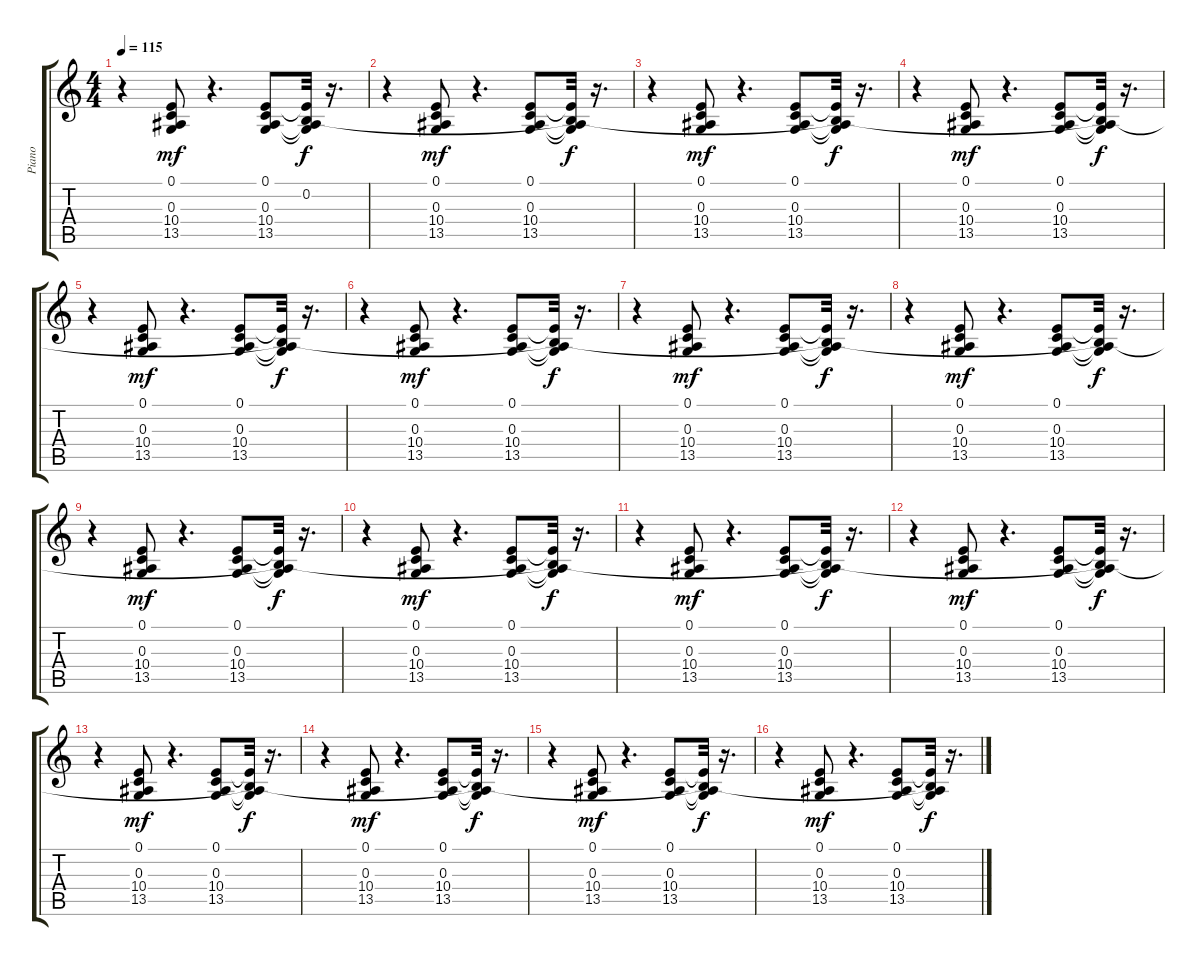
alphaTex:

\track ("Piano" "Piano") {instrument acousticgrandpiano}
\staff {score tabs}
\tuning (E4 B3 G3 D3 A2 E2) {hide}
\ts (4 4)
\tempo 115
\clef g2
\ks c
r.4{dy f} (0.1 0.3 10.4 13.5).8{dy mf} r.4{d} (0.1 0.3 10.4 13.5).8 (0.1{t} 0.2{t} 0.3{t} 13.5{t}).32{dy f} r.16{d} |
r.4 (0.1 0.3 10.4 13.5).8{dy mf} r.4{d} (0.1 0.3 10.4 13.5).8 (0.1{t} 0.2{t} 0.3{t} 13.5{t}).32{dy f} r.16{d} |
r.4 (0.1 0.3 10.4 13.5).8{dy mf} r.4{d} (0.1 0.3 10.4 13.5).8 (0.1{t} 0.2{t} 0.3{t} 13.5{t}).32{dy f} r.16{d} |
r.4 (0.1 0.3 10.4 13.5).8{dy mf} r.4{d} (0.1 0.3 10.4 13.5).8 (0.1{t} 0.2{t} 0.3{t} 13.5{t}).32{dy f} r.16{d} |
r.4 (0.1 0.3 10.4 13.5).8{dy mf} r.4{d} (0.1 0.3 10.4 13.5).8 (0.1{t} 0.2{t} 0.3{t} 13.5{t}).32{dy f} r.16{d} |
r.4 (0.1 0.3 10.4 13.5).8{dy mf} r.4{d} (0.1 0.3 10.4 13.5).8 (0.1{t} 0.2{t} 0.3{t} 13.5{t}).32{dy f} r.16{d} |
r.4 (0.1 0.3 10.4 13.5).8{dy mf} r.4{d} (0.1 0.3 10.4 13.5).8 (0.1{t} 0.2{t} 0.3{t} 13.5{t}).32{dy f} r.16{d} |
r.4 (0.1 0.3 10.4 13.5).8{dy mf} r.4{d} (0.1 0.3 10.4 13.5).8 (0.1{t} 0.2{t} 0.3{t} 13.5{t}).32{dy f} r.16{d} |
r.4 (0.1 0.3 10.4 13.5).8{dy mf} r.4{d} (0.1 0.3 10.4 13.5).8 (0.1{t} 0.2{t} 0.3{t} 13.5{t}).32{dy f} r.16{d} |
r.4 (0.1 0.3 10.4 13.5).8{dy mf} r.4{d} (0.1 0.3 10.4 13.5).8 (0.1{t} 0.2{t} 0.3{t} 13.5{t}).32{dy f} r.16{d} |
r.4 (0.1 0.3 10.4 13.5).8{dy mf} r.4{d} (0.1 0.3 10.4 13.5).8 (0.1{t} 0.2{t} 0.3{t} 13.5{t}).32{dy f} r.16{d} |
r.4 (0.1 0.3 10.4 13.5).8{dy mf} r.4{d} (0.1 0.3 10.4 13.5).8 (0.1{t} 0.2{t} 0.3{t} 13.5{t}).32{dy f} r.16{d} |
r.4 (0.1 0.3 10.4 13.5).8{dy mf} r.4{d} (0.1 0.3 10.4 13.5).8 (0.1{t} 0.2{t} 0.3{t} 13.5{t}).32{dy f} r.16{d} |
r.4 (0.1 0.3 10.4 13.5).8{dy mf} r.4{d} (0.1 0.3 10.4 13.5).8 (0.1{t} 0.2{t} 0.3{t} 13.5{t}).32{dy f} r.16{d} |
r.4 (0.1 0.3 10.4 13.5).8{dy mf} r.4{d} (0.1 0.3 10.4 13.5).8 (0.1{t} 0.2{t} 0.3{t} 13.5{t}).32{dy f} r.16{d} |
r.4 (0.1 0.3 10.4 13.5).8{dy mf} r.4{d} (0.1 0.3 10.4 13.5).8 (0.1{t} 0.2{t} 0.3{t} 13.5{t}).32{dy f} r.16{d}
